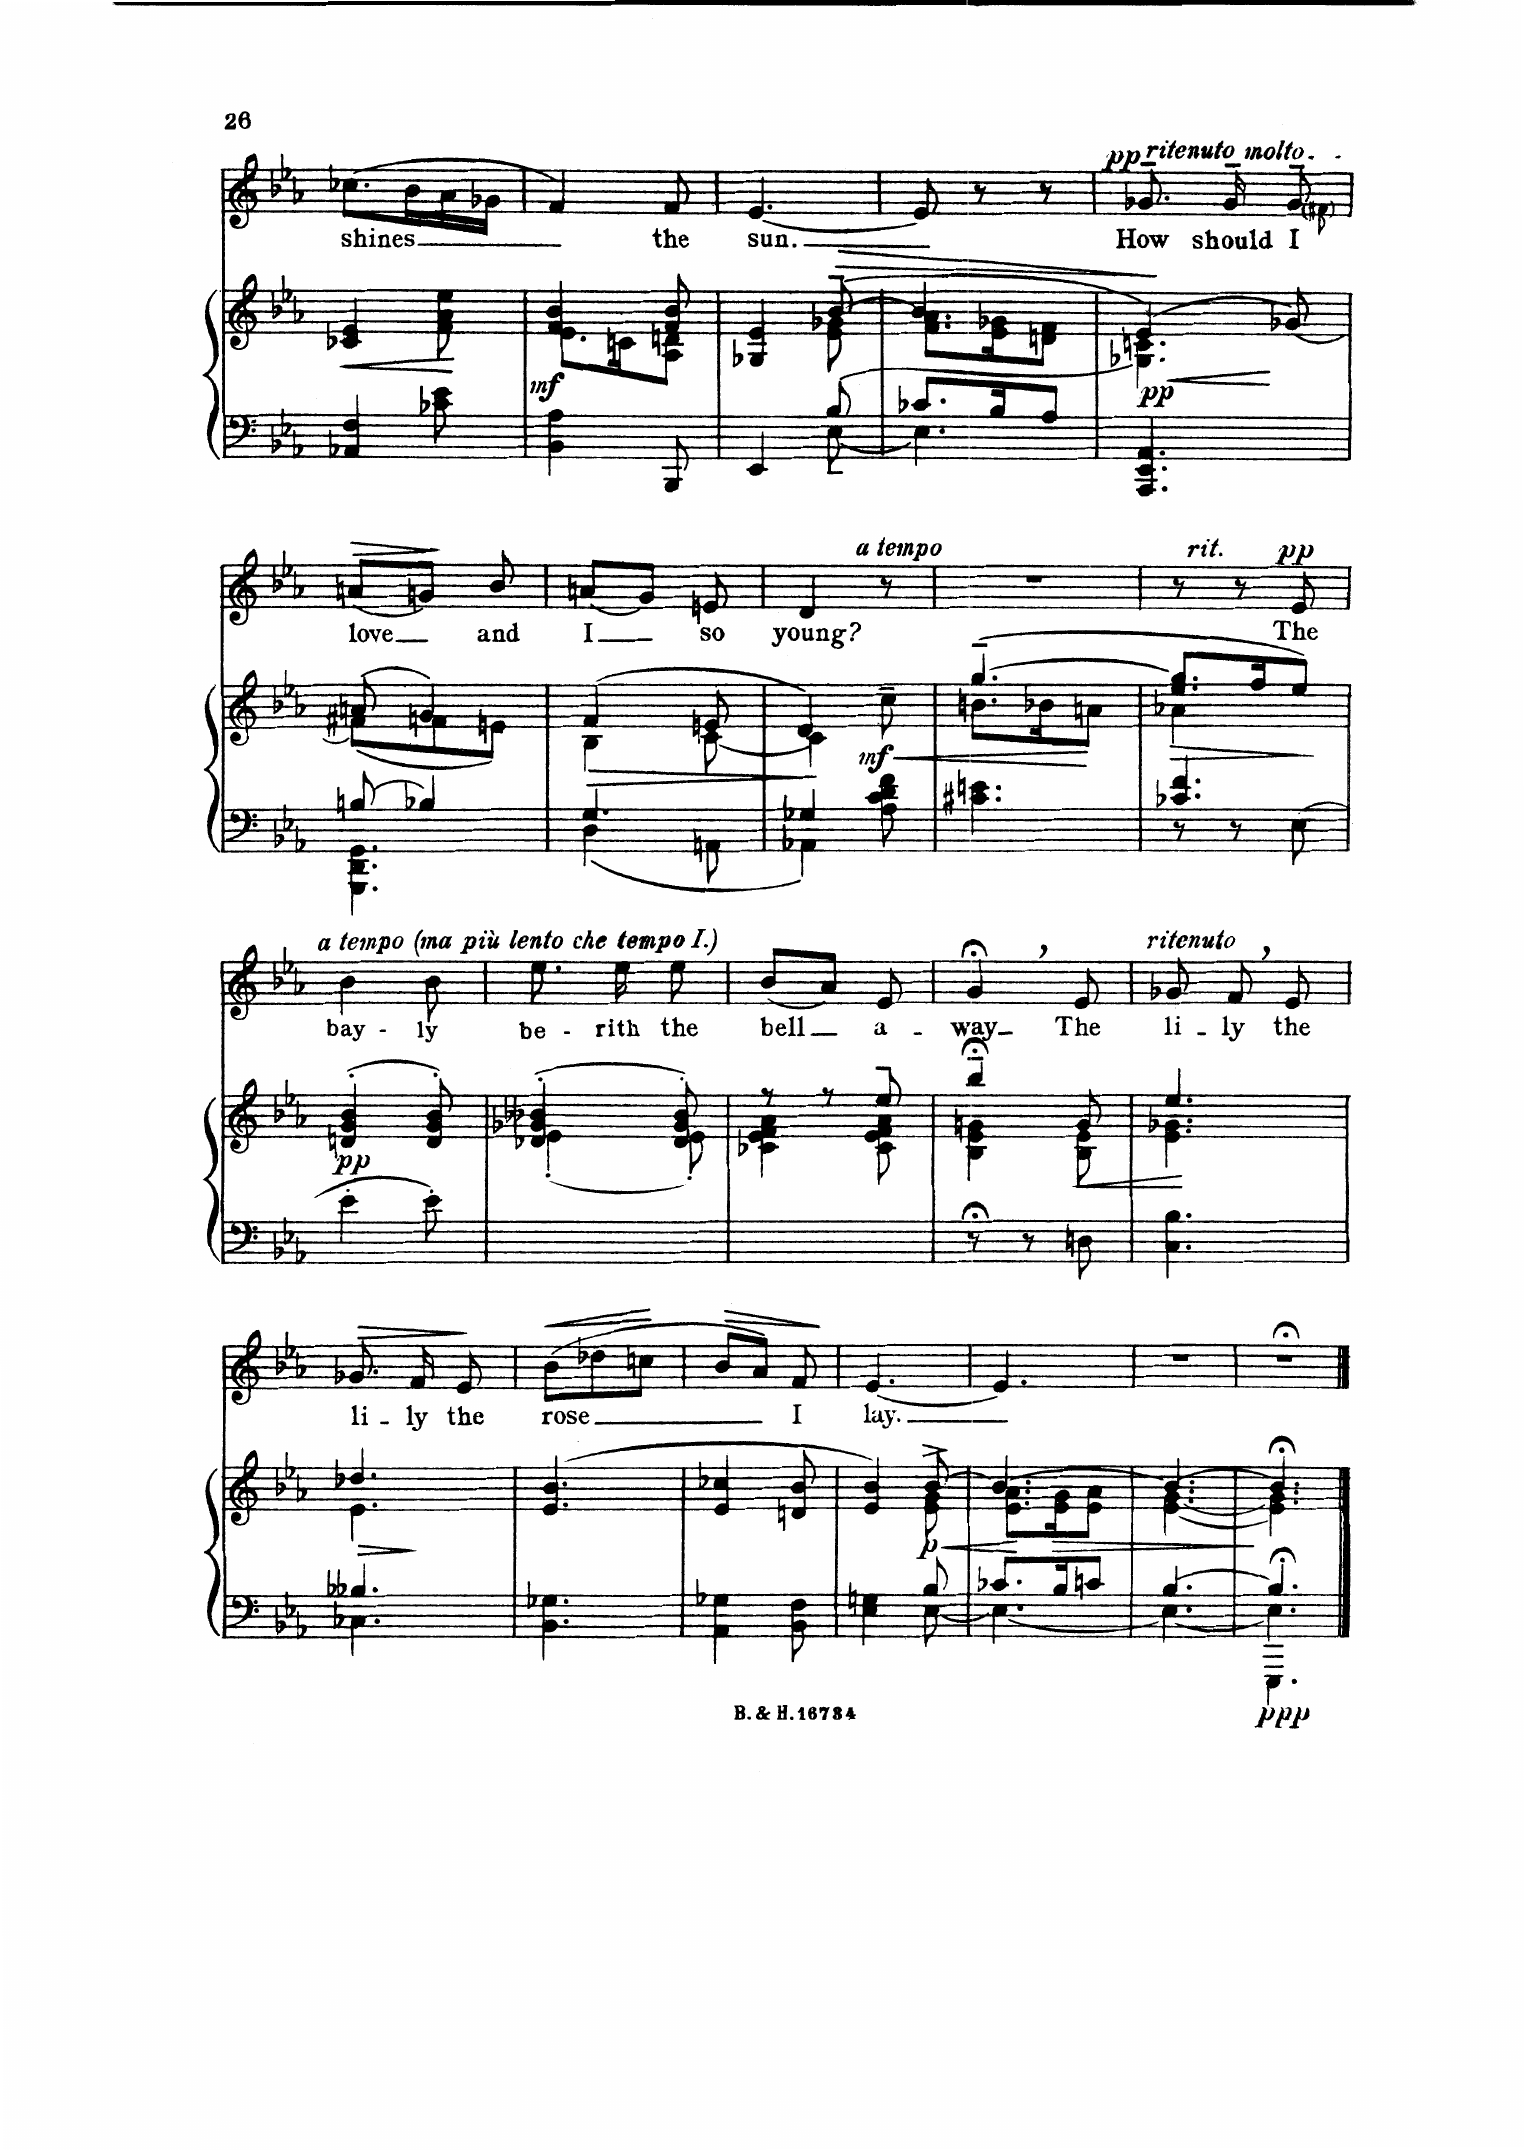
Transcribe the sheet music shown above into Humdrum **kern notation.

**kern	**kern	**dynam	**kern	**text	**dynam
*part2	*part2	*part2	*part1	*part1	*part1
*staff3	*staff2	*staff2/3	*staff1	*staff1	*staff1
*I"Piano	*	*	*I"Voice	*	*
*I'Pno	*	*	*	*	*
*clefF4	*clefG2	*	*clefG2	*	*
*k[b-e-a-]	*k[b-e-a-]	*	*k[b-e-a-]	*	*
*M3/8	*M3/8	*	*M3/8	*	*
=41	=41	=41	=41	=41	=41
!	!	!LO:HP:b	!	!	!
4AA-X/ 4F/	4c-X/ 4e-/	<	(>8.cc-X\L	shines	.
.	.	.	16b-\L	.	.
8c-X\ 8e-\	8f\ 8a-\ 8ee-\	.	16a-\	.	.
.	.	.	16g-X\JJ	.	.
.	.	[	.	.	.
=42	=42	=42	=42	=42	=42
*	*^	*	*	*	*
!	!	!	!LO:DY:b	!	!	!
4BB-\ 4A-\	4f/ 4b-/	8.e-\L	mf	4f/)	.	.
.	.	16cn\K	.	.	.	.
8BBB-/	8f/ 8b-/	8A-\ 8dn\J	.	8f/	the	.
=43	=43	=43	=43	=43	=43	=43
*^	*	*	*	*	*	*
4EE-/	4ryy	4G-X/ 4e-/	4ryy	.	[4.e-/	sun.	.
!	!	!	!	!LO:HP:b	!	!	!
(8B-/	[8E-~\	([8b-~/	8e-\ 8g-X\	>	.	.	.
=44	=44	=44	=44	=44	=44	=44	=44
8.c-X/L	4.E-\]	4b-/]	8.f\ 8.a-\L	.	8e-/]	.	.
.	.	.	.	.	8r	.	.
16B-/K	.	.	16e-\ 16g-X\K	.	.	.	.
8A-/J	.	8ryy	8d\ 8f\J	.	8r	.	.
*v	*v	*	*	*	*	*	*
*	*v	*v	*	*	*	*
.	.	]	.	.	.
=45	=45	=45	=45	=45	=45
!	!	!	!LO:TX:a:t=ritenuto molto	!	!
!	!	!LO:HP:b	!	!	!
*	*^	*	*^	*	*
!	!	!	!LO:DY:n=1:b	!	!	!	!LO:DY:a
4.AAA-/ 4.EE-/ 4.AA-/	(>4e-/)	4.G-X/ 4.cn/)	< pp	8.g-X~>/	4ryy	How	pp
.	.	.	.	16g-~>/	.	should	.
.	[<8g-X/)	.	.	8g-~/	8f#X~\	I	.
*	*v	*v	*	*	*	*	*
*	*	*	*v	*v	*	*
.	.	[	.	.	.
=46	=46	=46	=46	=46	=46
*^	*^	*	*	*	*
!	!	!	!	!	!	!	!LO:HP:b
8Bn/	4.GGG\ 4.DD\ 4.GG\	(8an/	(8f#X\L]	.	(8an/L	love	>
4B-X/	.	4g/)	8fn\	.	8gn/J)	.	.
.	.	.	8en\J)	.	8b-/	and	]
=47	=47	=47	=47	=47	=47	=47	=47
!	!	!	!	!LO:HP:b	!	!	!
4.G/	4D\	(4f/	4B-\	>	(8an/L	I	.
.	.	.	.	.	8g/J)	.	.
.	8AAn\	8en/	[8c\	.	8en/	so	.
=48	=48	=48	=48	=48	=48	=48	=48
*	*	*	*	*	*^	*	*
4G-X/	4AA-X\	4d/)	4c\]	.	4d/	8ryy	young?	.
.	.	.	.	.	.	8ryy	.	.
!	!	!	!	!	!LO:TX:i:t=a tempo	!	!	!
!	!	!	!	!LO:HP:n=1:b	!	!	!	!
!	!	!	!	!LO:DY:n=1:b	!	!	!	!
8A-\ 8c\ 8d\ 8f\	8ryy	8cc~\	8ryy	] < mf	8r	8ryy	.	.
*v	*v	*	*	*	*v	*v	*	*
=49	=49	=49	=49	=49	=49	=49
4.c#X\ 4.en\	([4.gg~/	8.bn\L	.	4.r	.	.
.	.	16b-X\K	.	.	.	.
.	.	8an\J	.	.	.	.
*	*v	*v	*	*	*	*
.	.	[	.	.	.
=50	=50	=50	=50	=50	=50
*^	*	*	*	*	*
!	!	!	!	!LO:TX:i:t=rit.	!	!
!	!	!	!LO:HP:b	!	!	!
*	*	*^	*	*	*	*
8r	4.c-X/ 4.f/	8.ee-/ 8.gg/]L	4a-X\	>	8r	.	.
8r	.	.	.	.	8r	.	.
.	.	16ff/K	.	.	.	.	.
!	!	!	!	!	!	!	!LO:DY:a
8E-\	.	8ee-/J)	8ryy	.	8e-/	The	pp
*v	*v	*	*	*	*	*	*
*	*v	*v	*	*	*	*
.	.	]	.	.	.
=51	=51	=51	=51	=51	=51
!	!	!	!LO:TX:i:t=a tempo (ma più lento che tempo I.)	!	!
!	!	!LO:DY:b	!	!	!
4e-'\	(>4dn/'> 4g/'> 4b-/'>	pp	4b-\	bay-	.
8e-'\	8d/'> 8g/'> 8b-/'>)	.	8b-\	ly	.
=52	=52	=52	=52	=52	=52
*	*^	*	*	*	*
4.ryy	(>4d-X/'> 4g-X/'> 4b--X/'>	(<4e-'<\	.	8.ee-\	be-	.
.	.	.	.	16ee-\	-rith	.
.	8d-/'> 8g-/'> 8b--/'>)	8e-'<\)	.	8ee-\	the	.
=53	=53	=53	=53	=53	=53	=53
4.ryy	8r	4c-X\ 4e-\ 4f\ 4a-\	.	(8b-/L	bell	.
.	8r	.	.	8a-/J)	.	.
.	8ee-~>/	8c-\ 8e-\ 8f\ 8a-\	.	8e-/	a-	.
=54	=54	=54	=54	=54	=54	=54
8r;<	4bb-;<~/	4B-\ 4e-\ 4gn\	.	4g;<,/	-way;	.
8r	.	.	.	.	.	.
!	!	!	!LO:HP:b	!	!	!
8Dn\	8g/	8B-\ 8e-\	<	8e-/	The	.
=55	=55	=55	=55	=55	=55	=55
!	!	!	!	!LO:TX:i:t=ritenuto	!	!
4.C\ 4.B-\	4.ee-/	4.e-\ 4.g-X\	.	8g-X/	li-	.
.	.	.	.	8f,/	-ly,	.
.	.	.	.	8e-/	the	.
*	*v	*v	*	*	*	*
.	.	[	.	.	.
=56	=56	=56	=56	=56	=56
*^	*	*	*	*	*
!	!	!	!LO:HP:b	!	!	!LO:HP:b
*	*	*^	*	*	*	*
4.B--X/	4.C-X\	4.dd-X/	4.e-\	>	8.g-X/	li-	>
.	.	.	.	.	16f/	-ly,	.
.	.	.	.	.	8e-/	the	.
*v	*v	*	*	*	*	*	*
*	*v	*v	*	*	*	*
.	.	]	.	.	]
=57	=57	=57	=57	=57	=57
!	!	!	!	!	!LO:HP:b
4.BB-\ 4.G-X\	(4.e-/ 4.b-/	.	(8b-\L	rose	<
.	.	.	8dd-X\	.	.
.	.	.	8ccn\J	.	.
.	.	.	.	.	[
=58	=58	=58	=58	=58	=58
!	!	!	!	!	!LO:HP:b
4AA-\ 4G-X\	4e-/ 4cc-X/	.	8b-/L	.	>
.	.	.	8a-/J)	.	.
8BB-\ 8F\	8dn/ 8b-/	.	8f/	I	.
.	.	.	.	.	]
=59	=59	=59	=59	=59	=59
*^	*^	*	*	*	*
4E-\ 4Gn\	4ryy	4e-/ 4b-/)	4ryy	.	[4.e-/	lay.	.
!	!	!	!	!LO:HP:b	!	!	!
!	!	!	!	!LO:DY:n=1:b	!	!	!
8B-/	[8E-\	[8b-^/	8e-\ 8g\	< p	.	.	.
*v	*v	*	*	*	*	*	*
*	*v	*v	*	*	*	*
.	.	[	.	.	.
=60	=60	=60	=60	=60	=60
*^	*	*	*	*	*
!	!	!	!LO:HP:b	!	!	!
*	*	*^	*	*	*	*
8.c-X/L	4.E-\_	4.b-/_	8.e-\ 8.a-\L	>	4.e-/]	.	.
16B-/K	.	.	16e-\ 16g\K	.	.	.	.
8cn/J	.	.	8e-\ 8a-\J	.	.	.	.
=61	=61	=61	=61	=61	=61	=61	=61
[4.B-/	4.E-\_	4.b-/_	[4.e-\ [4.g\	.	4.r	.	.
=62	=62	=62	=62	=62	=62	=62	=62
*	*^	*	*	*	*	*	*
!	!	!	!	!	!LO:DY:b=2	!	!	!
4.B-;</]	4.E-\]	4.EEE-\	4.b-;</]	4.e-\] 4.g\]	ppp	4.r;<	.	.
*v	*v	*v	*	*	*	*	*	*
*	*v	*v	*	*	*	*
.	.	]	.	.	.
==	==	==	==	==	==
*-	*-	*-	*-	*-	*-
